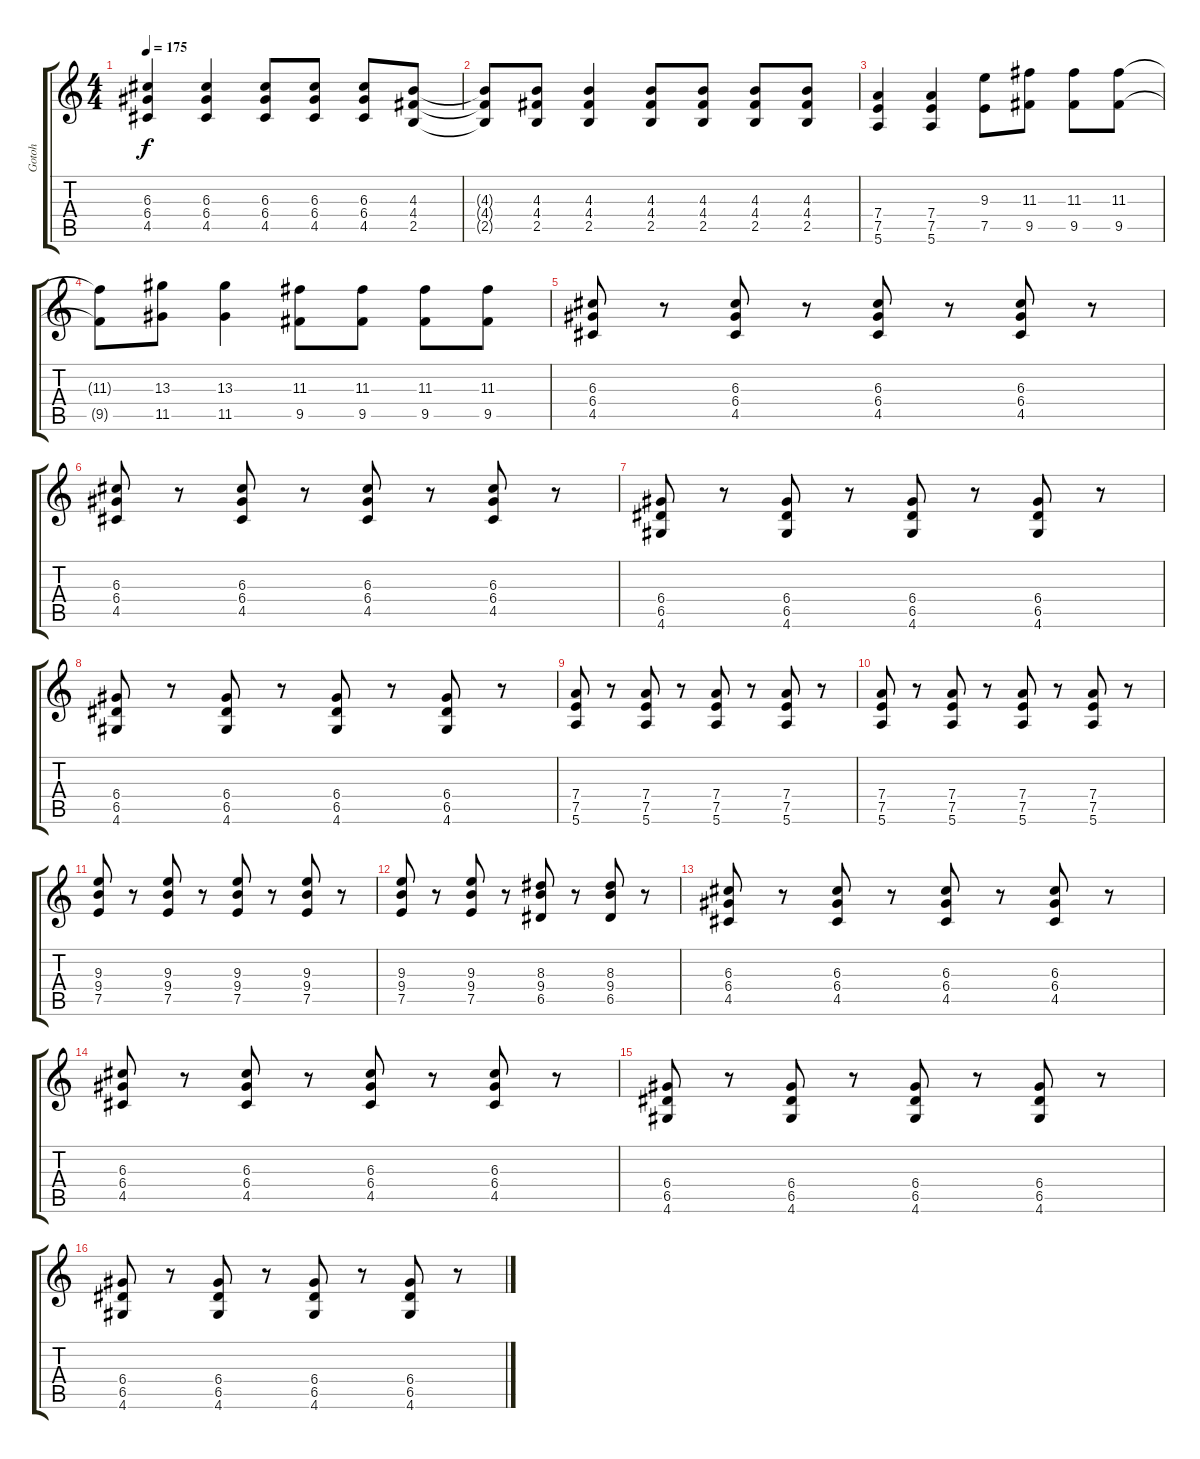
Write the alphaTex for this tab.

\track ("Gotoh" "Gotoh") {instrument overdrivenguitar}
\staff {score tabs}
\tuning (E4 B3 G3 D3 A2 E2) {hide}
\ts (4 4)
\tempo 175
\clef g2
\ks c
(6.3 6.4 4.5).4{dy f} (6.3 6.4 4.5).4 (6.3 6.4 4.5).8 (6.3 6.4 4.5).8 (6.3 6.4 4.5).8 (4.3 4.4 2.5).8 |
(4.3{t} 4.4{t} 2.5{t}).8 (4.3 4.4 2.5).8 (4.3 4.4 2.5).4 (4.3 4.4 2.5).8 (4.3 4.4 2.5).8 (4.3 4.4 2.5).8 (4.3 4.4 2.5).8 |
(7.4 7.5 5.6).4 (7.4 7.5 5.6).4 (9.3 7.5).8 (11.3 9.5).8 (11.3 9.5).8 (11.3 9.5).8 |
(11.3{t} 9.5{t}).8 (13.3 11.5).8 (13.3 11.5).4 (11.3 9.5).8 (11.3 9.5).8 (11.3 9.5).8 (11.3 9.5).8 |
(6.3 6.4 4.5).8 r.8 (6.3 6.4 4.5).8 r.8 (6.3 6.4 4.5).8 r.8 (6.3 6.4 4.5).8 r.8 |
(6.3 6.4 4.5).8 r.8 (6.3 6.4 4.5).8 r.8 (6.3 6.4 4.5).8 r.8 (6.3 6.4 4.5).8 r.8 |
(6.4 6.5 4.6).8 r.8 (6.4 6.5 4.6).8 r.8 (6.4 6.5 4.6).8 r.8 (6.4 6.5 4.6).8 r.8 |
(6.4 6.5 4.6).8 r.8 (6.4 6.5 4.6).8 r.8 (6.4 6.5 4.6).8 r.8 (6.4 6.5 4.6).8 r.8 |
(7.4 7.5 5.6).8 r.8 (7.4 7.5 5.6).8 r.8 (7.4 7.5 5.6).8 r.8 (7.4 7.5 5.6).8 r.8 |
(7.4 7.5 5.6).8 r.8 (7.4 7.5 5.6).8 r.8 (7.4 7.5 5.6).8 r.8 (7.4 7.5 5.6).8 r.8 |
(9.3 9.4 7.5).8 r.8 (9.3 9.4 7.5).8 r.8 (9.3 9.4 7.5).8 r.8 (9.3 9.4 7.5).8 r.8 |
(9.3 9.4 7.5).8 r.8 (9.3 9.4 7.5).8 r.8 (8.3 9.4 6.5).8 r.8 (8.3 9.4 6.5).8 r.8 |
(6.3 6.4 4.5).8 r.8 (6.3 6.4 4.5).8 r.8 (6.3 6.4 4.5).8 r.8 (6.3 6.4 4.5).8 r.8 |
(6.3 6.4 4.5).8 r.8 (6.3 6.4 4.5).8 r.8 (6.3 6.4 4.5).8 r.8 (6.3 6.4 4.5).8 r.8 |
(6.4 6.5 4.6).8 r.8 (6.4 6.5 4.6).8 r.8 (6.4 6.5 4.6).8 r.8 (6.4 6.5 4.6).8 r.8 |
(6.4 6.5 4.6).8 r.8 (6.4 6.5 4.6).8 r.8 (6.4 6.5 4.6).8 r.8 (6.4 6.5 4.6).8 r.8
